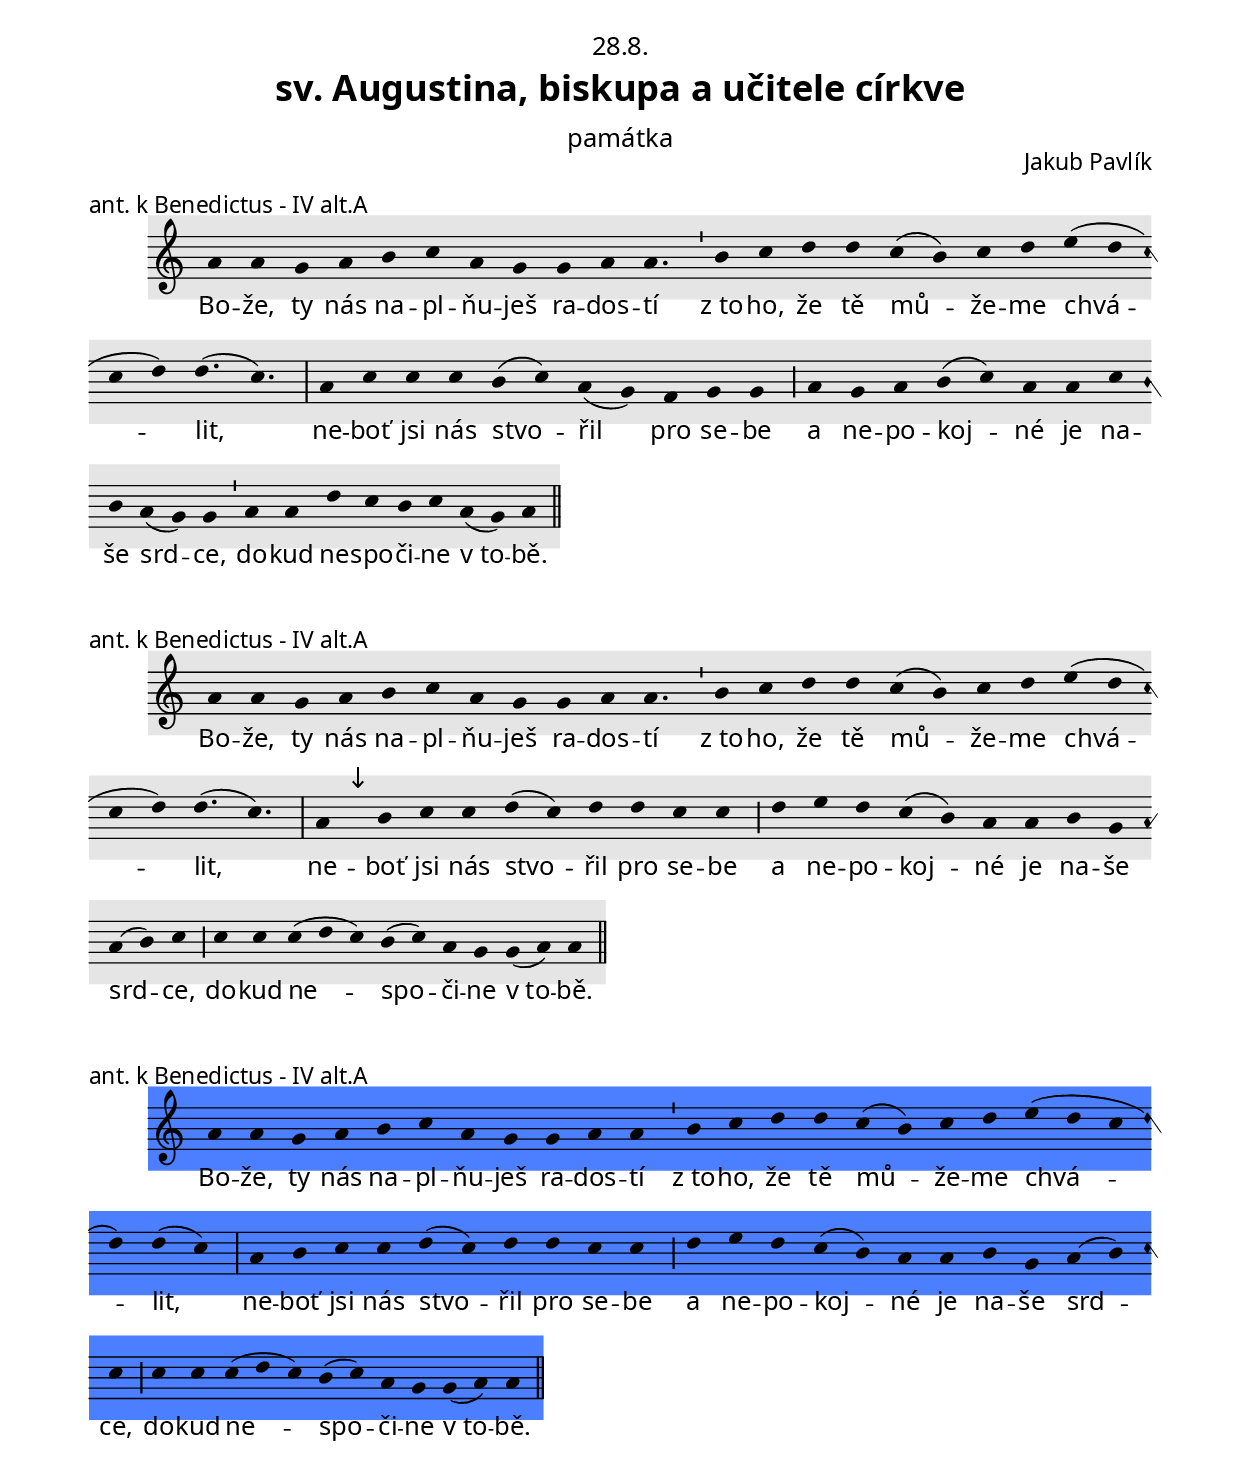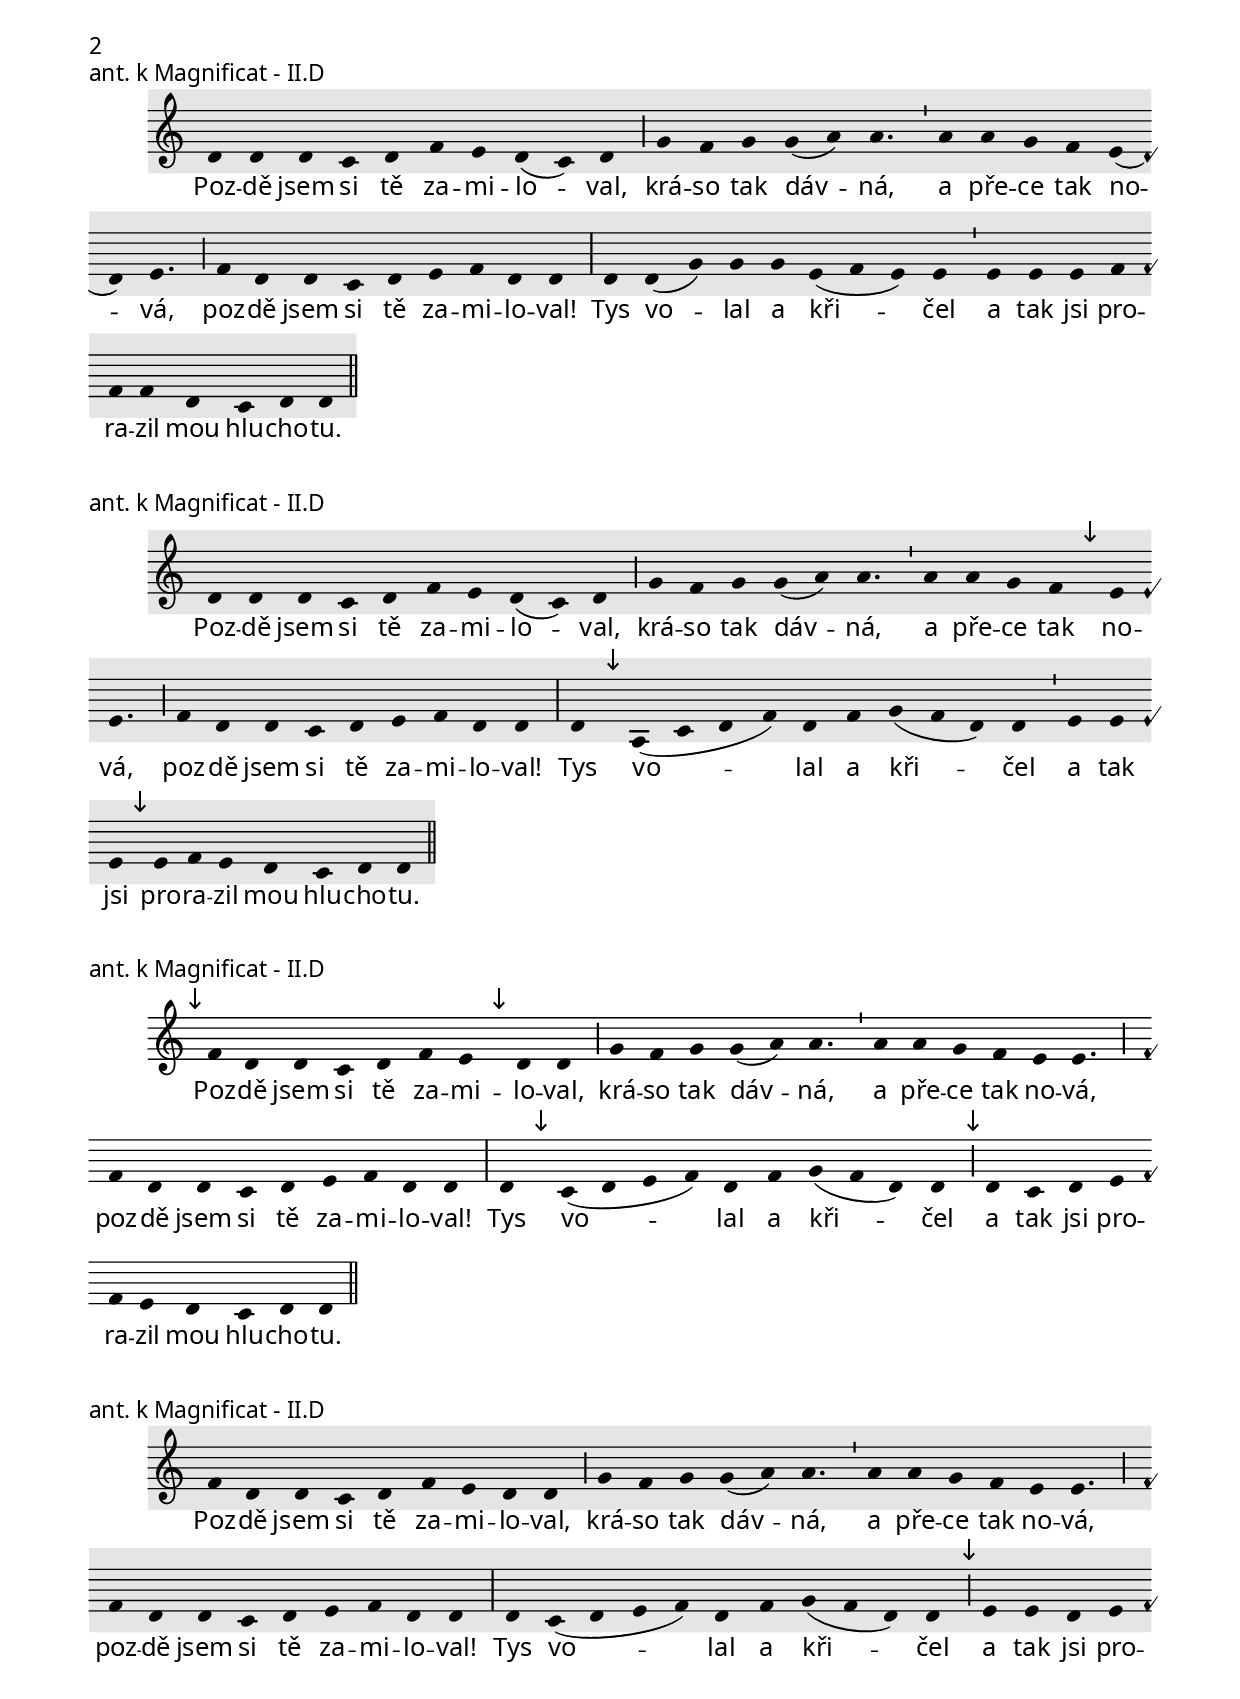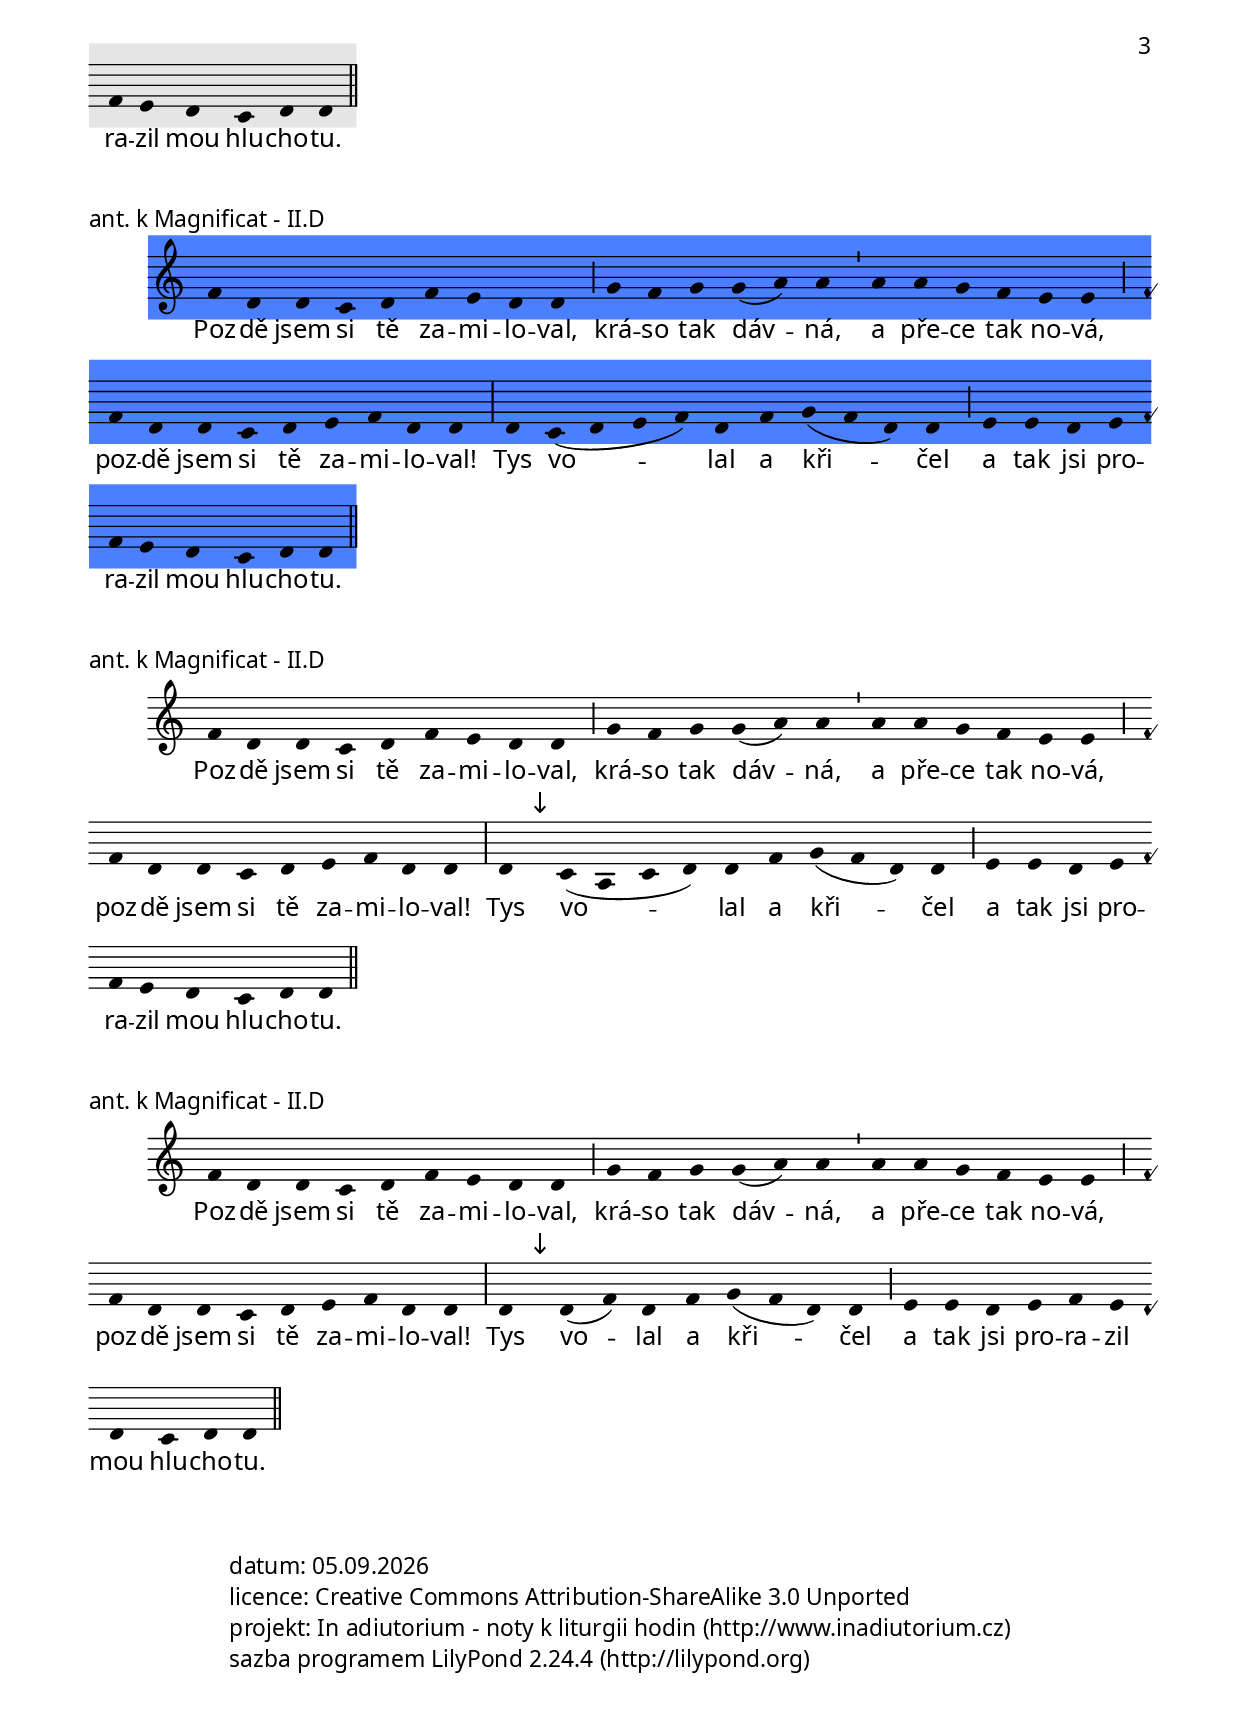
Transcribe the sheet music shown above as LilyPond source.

\version "2.15.40"

\include "../spolecne.ly"

\header {
  title = \markup\titleSvatek
            "sv. Augustina, biskupa a učitele církve"
            "památka"
            28.8.
  composer = "Jakub Pavlík"
}

\score {
  \relative c'' {
    \zvyraznovacSedy
    \choralniRezim
    a4 a g a b c a g g a a4. \barMin
    b4 c d d c( b) c d e( d c d) d4.( c) \barMax
    a4 c c c b( c) a( g) f g g \barMaior
    a g a b( c) a a c b a( g) g \barMin
    a a d c b c a( g) a \barFinalis
  }
  \addlyrics {
    Bo -- že, ty nás na -- pl -- ňu -- ješ ra -- dos -- tí
    z_to -- ho, že tě mů -- že -- me chvá -- lit,
    ne -- boť jsi nás stvo -- řil pro se -- be
    a ne -- po -- koj -- né je na -- še srd -- ce,
    do -- kud ne -- spo -- či -- ne v_to -- bě.
  }
  \header {
    quid = "ant. k Benedictus"
    modus = "IV alt"
    differentia = "A"
    psalmus = "Benedictus"
    piece = \markup {\sestavTitulekBezZalmu}
  }
}

\score {
  \relative c'' {
    \zvyraznovacSedy
    \choralniRezim
    a4 a g a b c a g g a a4. \barMin
    b4 c d d c( b) c d e( d c d) d4.( c) \barMax
    a4 \mark\sipka b c c d( c) d d c c \barMaior
    d e d c( b) a a b g a( b) c \barMaior
    c c c( d c) b( c) a g g( a) a \barFinalis
  }
  \addlyrics {
    Bo -- že, ty nás na -- pl -- ňu -- ješ ra -- dos -- tí
    z_to -- ho, že tě mů -- že -- me chvá -- lit,
    ne -- boť jsi nás stvo -- řil pro se -- be
    a ne -- po -- koj -- né je na -- še srd -- ce,
    do -- kud ne -- spo -- či -- ne v_to -- bě.
  }
  \header {
    quid = "ant. k Benedictus"
    modus = "IV alt"
    differentia = "A"
    psalmus = "Benedictus"
    piece = \markup {\sestavTitulekBezZalmu}
  }
}

\score {
  \relative c'' {
    \zvyraznovacModry
    \choralniRezim
    a4 a g a b c a g g a a \barMin
    b4 c d d c( b) c d e( d c d) d( c) \barMax
    a4 b c c d( c) d d c c \barMaior
    d e d c( b) a a b g a( b) c \barMaior
    c c c( d c) b( c) a g g( a) a \barFinalis
  }
  \addlyrics {
    Bo -- že, ty nás na -- pl -- ňu -- ješ ra -- dos -- tí
    z_to -- ho, že tě mů -- že -- me chvá -- lit,
    ne -- boť jsi nás stvo -- řil pro se -- be
    a ne -- po -- koj -- né je na -- še srd -- ce,
    do -- kud ne -- spo -- či -- ne v_to -- bě.
  }
  \header {
    quid = "ant. k Benedictus"
    modus = "IV alt"
    differentia = "A"
    psalmus = "Benedictus"
    id = "rch-aben"
    piece = \markup {\sestavTitulekBezZalmu}
  }
}

\pageBreak

\score {
  \relative c' {
    \zvyraznovacSedy
    \choralniRezim
    d4 d d c d f e d( c) d \barMaior
    g f g g( a) a4. \barMin a4 a g f e( d) e4. \barMaior
    f4 d d c d e f d d \barMax
    d d( g) g g e( f e) e \barMin e e e f f f d c d d \barFinalis
  }
  \addlyrics {
    Poz -- dě jsem si tě za -- mi -- lo -- val,
    krá -- so tak dáv -- ná, a pře -- ce tak no -- vá,
    poz -- dě jsem si tě za -- mi -- lo -- val!
    Tys vo -- lal a kři -- čel
    a tak jsi pro -- ra -- zil mou hlu -- cho -- tu.
  }
  \header {
    quid = "ant. k Magnificat"
    modus = "II"
    differentia = "D"
    psalmus = "Magnificat"
    piece = \markup {\sestavTitulekBezZalmu}
  }
}

\score {
  \relative c' {
    \zvyraznovacSedy
    \choralniRezim
    d4 d d c d f e d( c) d \barMaior
    g f g g( a) a4. \barMin a4 a g f \mark\sipka e e4. \barMaior
    f4 d d c d e f d d \barMax
    d \mark\sipka a( c d f) d f g( f d) d \barMin e e e \mark\sipka e f e d c d d \barFinalis
  }
  \addlyrics {
    Poz -- dě jsem si tě za -- mi -- lo -- val,
    krá -- so tak dáv -- ná, a pře -- ce tak no -- vá,
    poz -- dě jsem si tě za -- mi -- lo -- val!
    Tys vo -- lal a kři -- čel
    a tak jsi pro -- ra -- zil mou hlu -- cho -- tu.
  }
  \header {
    quid = "ant. k Magnificat"
    modus = "II"
    differentia = "D"
    psalmus = "Magnificat"
    piece = \markup {\sestavTitulekBezZalmu}
  }
}

\score {
  \relative c' {
    \choralniRezim
    \mark\sipka f4 d d c d f e \mark\sipka d d \barMaior
    g f g g( a) a4. \barMin a4 a g f e e4. \barMaior
    f4 d d c d e f d d \barMax
    d \mark\sipka c( d e f) d f g( f d) d \barMaior
    \mark\sipka d c d e f e d c d d \barFinalis
  }
  \addlyrics {
    Poz -- dě jsem si tě za -- mi -- lo -- val,
    krá -- so tak dáv -- ná, a pře -- ce tak no -- vá,
    poz -- dě jsem si tě za -- mi -- lo -- val!
    Tys vo -- lal a kři -- čel
    a tak jsi pro -- ra -- zil mou hlu -- cho -- tu.
  }
  \header {
    quid = "ant. k Magnificat"
    modus = "II"
    differentia = "D"
    psalmus = "Magnificat"
    id = "ne-amag"
    piece = \markup {\sestavTitulekBezZalmu}
  }
}

\score {
  \relative c' {
    \zvyraznovacSedy
    \choralniRezim
    f4 d d c d f e d d \barMaior
    g f g g( a) a4. \barMin a4 a g f e e4. \barMaior
    f4 d d c d e f d d \barMax
    d c( d e f) d f g( f d) d \barMaior
    \mark\sipka e e d e f e d c d d \barFinalis
  }
  \addlyrics {
    Poz -- dě jsem si tě za -- mi -- lo -- val,
    krá -- so tak dáv -- ná, a pře -- ce tak no -- vá,
    poz -- dě jsem si tě za -- mi -- lo -- val!
    Tys vo -- lal a kři -- čel
    a tak jsi pro -- ra -- zil mou hlu -- cho -- tu.
  }
  \header {
    quid = "ant. k Magnificat"
    modus = "II"
    differentia = "D"
    psalmus = "Magnificat"
    id = "ne-amag"
    piece = \markup {\sestavTitulekBezZalmu}
  }
}

\score {
  \relative c' {
    \zvyraznovacModry
    \choralniRezim
    f4 d d c d f e d d \barMaior
    g f g g( a) a \barMin a4 a g f e e \barMaior
    f4 d d c d e f d d \barMax
    d c( d e f) d f g( f d) d \barMaior
    e e d e f e d c d d \barFinalis
  }
  \addlyrics {
    Poz -- dě jsem si tě za -- mi -- lo -- val,
    krá -- so tak dáv -- ná, a pře -- ce tak no -- vá,
    poz -- dě jsem si tě za -- mi -- lo -- val!
    Tys vo -- lal a kři -- čel
    a tak jsi pro -- ra -- zil mou hlu -- cho -- tu.
  }
  \header {
    quid = "ant. k Magnificat"
    modus = "II"
    differentia = "D"
    psalmus = "Magnificat"
    id = "ne-amag"
    piece = \markup {\sestavTitulekBezZalmu}
  }
}

\score {
  \relative c' {
    \choralniRezim
    f4 d d c d f e d d \barMaior
    g f g g( a) a \barMin a4 a g f e e \barMaior
    f4 d d c d e f d d \barMax
    d \mark\sipka c( a c d) d f g( f d) d \barMaior
    e e d e f e d c d d \barFinalis
  }
  \addlyrics {
    Poz -- dě jsem si tě za -- mi -- lo -- val,
    krá -- so tak dáv -- ná, a pře -- ce tak no -- vá,
    poz -- dě jsem si tě za -- mi -- lo -- val!
    Tys vo -- lal a kři -- čel
    a tak jsi pro -- ra -- zil mou hlu -- cho -- tu.
  }
  \header {
    quid = "ant. k Magnificat"
    modus = "II"
    differentia = "D"
    psalmus = "Magnificat"
    id = "ne-amag"
    piece = \markup {\sestavTitulekBezZalmu}
  }
}

\score {
  \relative c' {
    \choralniRezim
    f4 d d c d f e d d \barMaior
    g f g g( a) a \barMin a4 a g f e e \barMaior
    f4 d d c d e f d d \barMax
    d \mark\sipka d( f) d f g( f d) d \barMaior
    e e d e f e d c d d \barFinalis
  }
  \addlyrics {
    Poz -- dě jsem si tě za -- mi -- lo -- val,
    krá -- so tak dáv -- ná, a pře -- ce tak no -- vá,
    poz -- dě jsem si tě za -- mi -- lo -- val!
    Tys vo -- lal a kři -- čel
    a tak jsi pro -- ra -- zil mou hlu -- cho -- tu.
  }
  \header {
    quid = "ant. k Magnificat"
    modus = "II"
    differentia = "D"
    psalmus = "Magnificat"
    id = "ne-amag"
    piece = \markup {\sestavTitulekBezZalmu}
  }
}
